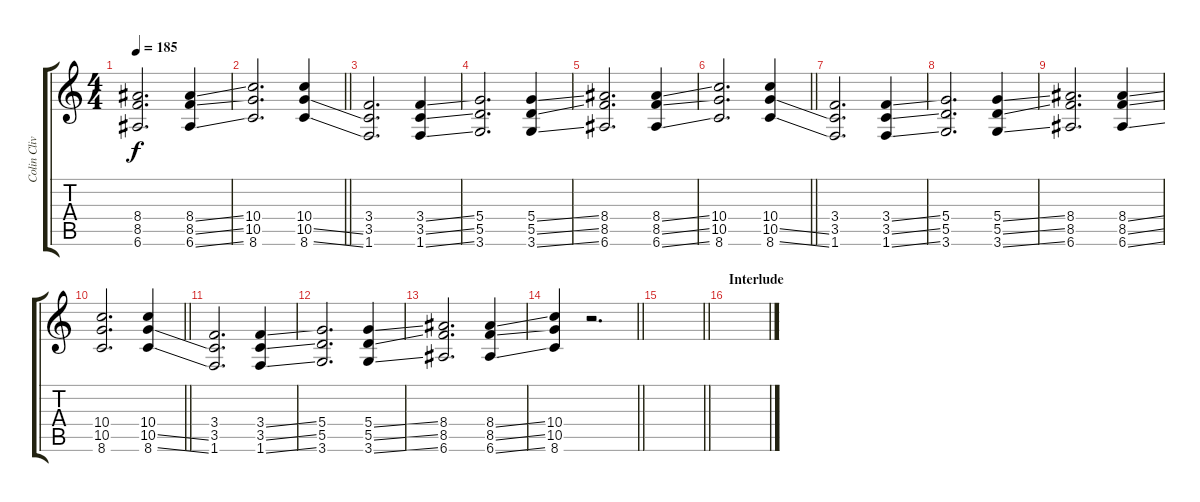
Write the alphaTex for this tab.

\track ("Colin Clive (Distortion Guitar)" "Colin Cliv") {instrument overdrivenguitar}
\staff {score tabs}
\tuning (E4 B3 G3 D3 A2 E2) {hide}
\ts (4 4)
\tempo 185
\clef g2
\ks c
(8.4 8.5 6.6).2{d dy f} (8.4{ss} 8.5{ss} 6.6{ss}).4 |
\barLineRight lightlight
(10.4 10.5 8.6).2{d} (10.4 10.5{ss} 8.6{ss}).4 |
(3.4 3.5 1.6).2{d} (3.4{ss} 3.5{ss} 1.6{ss}).4 |
(5.4 5.5 3.6).2{d} (5.4{ss} 5.5{ss} 3.6{ss}).4 |
(8.4 8.5 6.6).2{d} (8.4{ss} 8.5{ss} 6.6{ss}).4 |
\barLineRight lightlight
(10.4 10.5 8.6).2{d} (10.4 10.5{ss} 8.6{ss}).4 |
(3.4 3.5 1.6).2{d} (3.4{ss} 3.5{ss} 1.6{ss}).4 |
(5.4 5.5 3.6).2{d} (5.4{ss} 5.5{ss} 3.6{ss}).4 |
(8.4 8.5 6.6).2{d} (8.4{ss} 8.5{ss} 6.6{ss}).4 |
\barLineRight lightlight
(10.4 10.5 8.6).2{d} (10.4 10.5{ss} 8.6{ss}).4 |
(3.4 3.5 1.6).2{d} (3.4{ss} 3.5{ss} 1.6{ss}).4 |
(5.4 5.5 3.6).2{d} (5.4{ss} 5.5{ss} 3.6{ss}).4 |
(8.4 8.5 6.6).2{d} (8.4{ss} 8.5{ss} 6.6{ss}).4 |
\barLineRight lightlight
(10.4 10.5 8.6).4 r.2{d} |
\barLineRight lightlight
|
\section ("" "Interlude")
